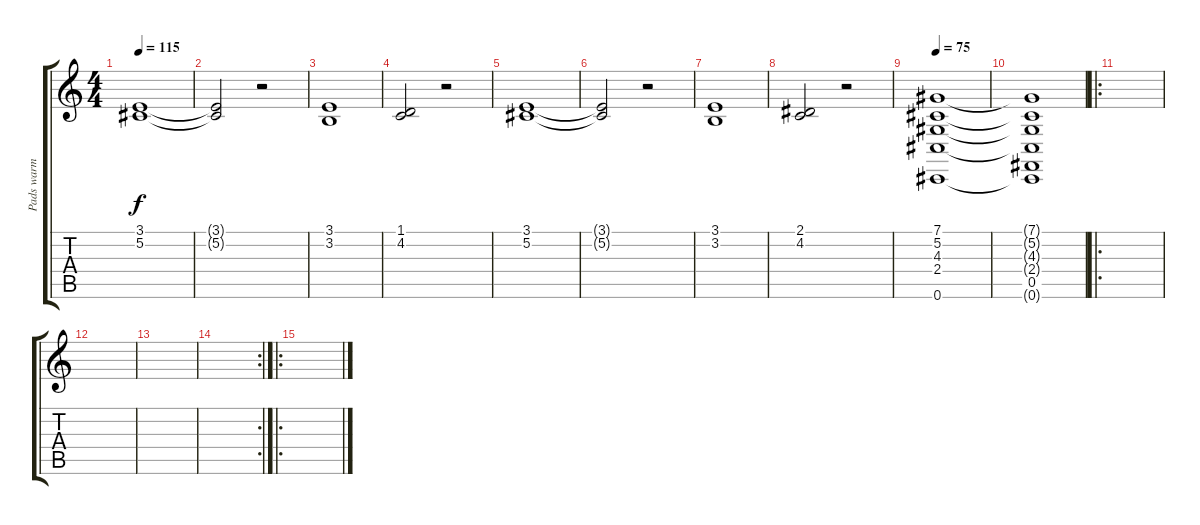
\track ("Pads warm" "Pads warm") {instrument pad2warm}
\staff {score tabs}
\tuning (Db4 Ab3 E3 B2 Gb2 Db2) {hide}
\ts (4 4)
\tempo 115
\clef g2
\ks c
(3.1 5.2).1{dy f} |
(3.1{t} 5.2{t}).2 r.2 |
(3.1 3.2).1 |
(1.1 4.2).2 r.2 |
(3.1 5.2).1 |
(3.1{t} 5.2{t}).2 r.2 |
(3.1 3.2).1 |
(2.1 4.2).2 r.2 |
\tempo 75
(7.1 5.2 4.3 2.4 0.6).1 |
(7.1{t} 5.2{t} 4.3{t} 2.4{t} 0.5 0.6{t}).1 |
\ro
|
|
|
\rc 2
|
\ro
